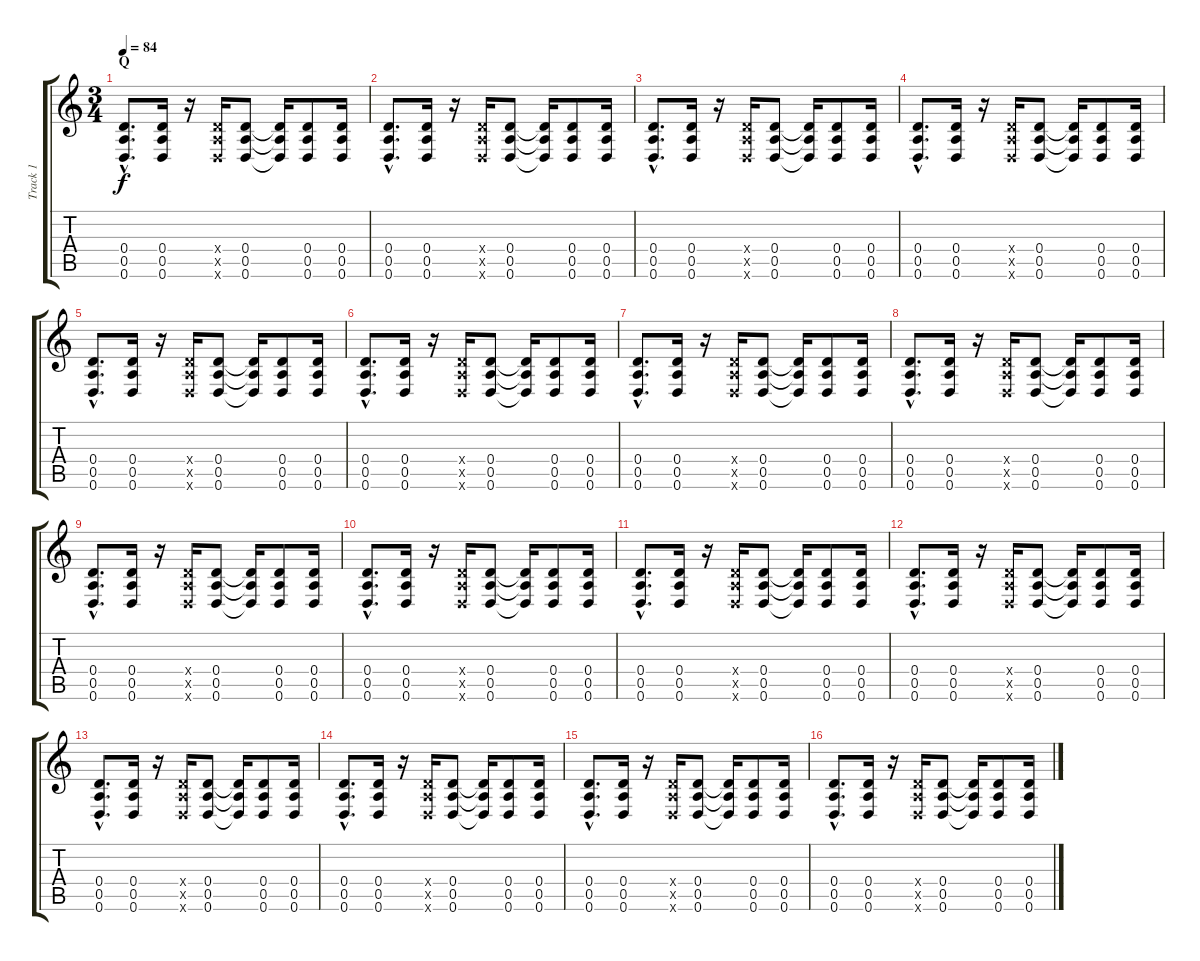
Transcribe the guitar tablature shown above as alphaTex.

\track ("Track 1" "Track 1") {instrument electricguitarclean}
\staff {score tabs}
\tuning (E4 B3 G3 D3 A2 D2) {hide}
\ts (3 4)
\section ("" "Q")
\tempo 84
\clef g2
\ks c
(0.4{hac} 0.5{hac} 0.6{hac}).8{d dy f} (0.4 0.5 0.6).16 r.16 (0.4{x} 0.5{x} 0.6{x}).16 (0.4 0.5 0.6).8 (0.4{t} 0.5{t} 0.6{t}).16 (0.4 0.5 0.6).8 (0.4 0.5 0.6).16 |
(0.4{hac} 0.5{hac} 0.6{hac}).8{d} (0.4 0.5 0.6).16 r.16 (0.4{x} 0.5{x} 0.6{x}).16 (0.4 0.5 0.6).8 (0.4{t} 0.5{t} 0.6{t}).16 (0.4 0.5 0.6).8 (0.4 0.5 0.6).16 |
(0.4{hac} 0.5{hac} 0.6{hac}).8{d} (0.4 0.5 0.6).16 r.16 (0.4{x} 0.5{x} 0.6{x}).16 (0.4 0.5 0.6).8 (0.4{t} 0.5{t} 0.6{t}).16 (0.4 0.5 0.6).8 (0.4 0.5 0.6).16 |
(0.4{hac} 0.5{hac} 0.6{hac}).8{d} (0.4 0.5 0.6).16 r.16 (0.4{x} 0.5{x} 0.6{x}).16 (0.4 0.5 0.6).8 (0.4{t} 0.5{t} 0.6{t}).16 (0.4 0.5 0.6).8 (0.4 0.5 0.6).16 |
(0.4{hac} 0.5{hac} 0.6{hac}).8{d} (0.4 0.5 0.6).16 r.16 (0.4{x} 0.5{x} 0.6{x}).16 (0.4 0.5 0.6).8 (0.4{t} 0.5{t} 0.6{t}).16 (0.4 0.5 0.6).8 (0.4 0.5 0.6).16 |
(0.4{hac} 0.5{hac} 0.6{hac}).8{d} (0.4 0.5 0.6).16 r.16 (0.4{x} 0.5{x} 0.6{x}).16 (0.4 0.5 0.6).8 (0.4{t} 0.5{t} 0.6{t}).16 (0.4 0.5 0.6).8 (0.4 0.5 0.6).16 |
(0.4{hac} 0.5{hac} 0.6{hac}).8{d} (0.4 0.5 0.6).16 r.16 (0.4{x} 0.5{x} 0.6{x}).16 (0.4 0.5 0.6).8 (0.4{t} 0.5{t} 0.6{t}).16 (0.4 0.5 0.6).8 (0.4 0.5 0.6).16 |
(0.4{hac} 0.5{hac} 0.6{hac}).8{d} (0.4 0.5 0.6).16 r.16 (0.4{x} 0.5{x} 0.6{x}).16 (0.4 0.5 0.6).8 (0.4{t} 0.5{t} 0.6{t}).16 (0.4 0.5 0.6).8 (0.4 0.5 0.6).16 |
(0.4{hac} 0.5{hac} 0.6{hac}).8{d} (0.4 0.5 0.6).16 r.16 (0.4{x} 0.5{x} 0.6{x}).16 (0.4 0.5 0.6).8 (0.4{t} 0.5{t} 0.6{t}).16 (0.4 0.5 0.6).8 (0.4 0.5 0.6).16 |
(0.4{hac} 0.5{hac} 0.6{hac}).8{d} (0.4 0.5 0.6).16 r.16 (0.4{x} 0.5{x} 0.6{x}).16 (0.4 0.5 0.6).8 (0.4{t} 0.5{t} 0.6{t}).16 (0.4 0.5 0.6).8 (0.4 0.5 0.6).16 |
(0.4{hac} 0.5{hac} 0.6{hac}).8{d} (0.4 0.5 0.6).16 r.16 (0.4{x} 0.5{x} 0.6{x}).16 (0.4 0.5 0.6).8 (0.4{t} 0.5{t} 0.6{t}).16 (0.4 0.5 0.6).8 (0.4 0.5 0.6).16 |
(0.4{hac} 0.5{hac} 0.6{hac}).8{d} (0.4 0.5 0.6).16 r.16 (0.4{x} 0.5{x} 0.6{x}).16 (0.4 0.5 0.6).8 (0.4{t} 0.5{t} 0.6{t}).16 (0.4 0.5 0.6).8 (0.4 0.5 0.6).16 |
(0.4{hac} 0.5{hac} 0.6{hac}).8{d} (0.4 0.5 0.6).16 r.16 (0.4{x} 0.5{x} 0.6{x}).16 (0.4 0.5 0.6).8 (0.4{t} 0.5{t} 0.6{t}).16 (0.4 0.5 0.6).8 (0.4 0.5 0.6).16 |
(0.4{hac} 0.5{hac} 0.6{hac}).8{d} (0.4 0.5 0.6).16 r.16 (0.4{x} 0.5{x} 0.6{x}).16 (0.4 0.5 0.6).8 (0.4{t} 0.5{t} 0.6{t}).16 (0.4 0.5 0.6).8 (0.4 0.5 0.6).16 |
(0.4{hac} 0.5{hac} 0.6{hac}).8{d} (0.4 0.5 0.6).16 r.16 (0.4{x} 0.5{x} 0.6{x}).16 (0.4 0.5 0.6).8 (0.4{t} 0.5{t} 0.6{t}).16 (0.4 0.5 0.6).8 (0.4 0.5 0.6).16 |
(0.4{hac} 0.5{hac} 0.6{hac}).8{d} (0.4 0.5 0.6).16 r.16 (0.4{x} 0.5{x} 0.6{x}).16 (0.4 0.5 0.6).8 (0.4{t} 0.5{t} 0.6{t}).16 (0.4 0.5 0.6).8 (0.4 0.5 0.6).16
